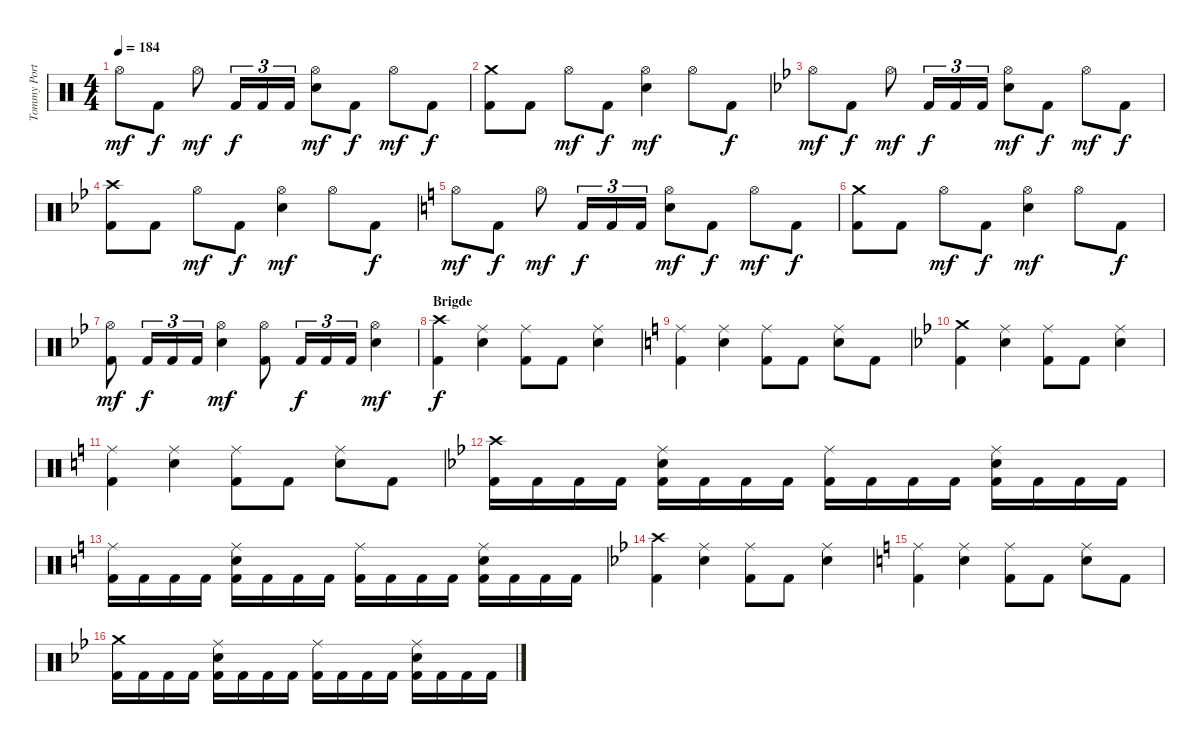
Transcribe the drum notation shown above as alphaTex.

\track ("Tommy Portino - Drums" "Tommy Port") {instrument percussion}
\staff {score}
\articulation defaults
\ts (4 4)
\tempo 184
\clef neutral
\ks c "Hi-Hat (open)".8{dy mf} "Kick (hit) 2".8{dy f} "Hi-Hat (open)".8{dy mf} "Kick (hit) 2".16{tu (3 2) dy f} "Kick (hit) 2".16{tu (3 2)} "Kick (hit) 2".16{tu (3 2)}
("Hi-Hat (open)" "Electric Snare (hit)").8{dy mf} "Kick (hit) 2".8{dy f} "Hi-Hat (open)".8{dy mf} "Kick (hit) 2".8{dy f} |
("Crash medium (hit)" "Kick (hit) 2").8 "Kick (hit) 2".8 "Hi-Hat (open)".8{dy mf} "Kick (hit) 2".8{dy f} ("Hi-Hat (open)" "Electric Snare (hit)").4{dy mf} "Hi-Hat (open)".8 "Kick (hit) 2".8{dy f} |
\ks gminor "Hi-Hat (open)".8{dy mf} "Kick (hit) 2".8{dy f} "Hi-Hat (open)".8{dy mf} "Kick (hit) 2".16{tu (3 2) dy f} "Kick (hit) 2".16{tu (3 2)} "Kick (hit) 2".16{tu (3 2)}
("Hi-Hat (open)" "Electric Snare (hit)").8{dy mf} "Kick (hit) 2".8{dy f} "Hi-Hat (open)".8{dy mf} "Kick (hit) 2".8{dy f} |
("Crash high (hit)" "Kick (hit) 2").8 "Kick (hit) 2".8 "Hi-Hat (open)".8{dy mf} "Kick (hit) 2".8{dy f} ("Hi-Hat (open)" "Electric Snare (hit)").4{dy mf} "Hi-Hat (open)".8 "Kick (hit) 2".8{dy f} |
\ks c "Hi-Hat (open)".8{dy mf} "Kick (hit) 2".8{dy f} "Hi-Hat (open)".8{dy mf} "Kick (hit) 2".16{tu (3 2) dy f} "Kick (hit) 2".16{tu (3 2)} "Kick (hit) 2".16{tu (3 2)}
("Hi-Hat (open)" "Electric Snare (hit)").8{dy mf} "Kick (hit) 2".8{dy f} "Hi-Hat (open)".8{dy mf} "Kick (hit) 2".8{dy f} |
("Crash medium (hit)" "Kick (hit) 2").8 "Kick (hit) 2".8 "Hi-Hat (open)".8{dy mf} "Kick (hit) 2".8{dy f} ("Hi-Hat (open)" "Electric Snare (hit)").4{dy mf} "Hi-Hat (open)".8 "Kick (hit) 2".8{dy f} |
\ks gminor
("Hi-Hat (open)" "Kick (hit) 2").8{dy mf} "Kick (hit) 2".16{tu (3 2) dy f} "Kick (hit) 2".16{tu (3 2)} "Kick (hit) 2".16{tu (3 2)} ("Hi-Hat (open)" "Electric Snare (hit)").4{dy mf} ("Hi-Hat (open)" "Kick (hit) 2").8 "Kick (hit) 2".16{tu (3 2) dy f} "Kick (hit) 2".16{tu (3 2)} "Kick (hit) 2".16{tu (3 2)} ("Hi-Hat (open)" "Electric Snare (hit)").4{dy mf} |
\section ("" "Brigde")
("Crash high (hit)" "Kick (hit) 2").4{dy f} ("Ride (middle)" "Electric Snare (hit)").4 ("Ride (middle)" "Kick (hit) 2").8 "Kick (hit) 2".8 ("Ride (middle)" "Electric Snare (hit)").4 |
\ks c
("Ride (middle)" "Kick (hit) 2").4 ("Ride (middle)" "Electric Snare (hit)").4 ("Ride (middle)" "Kick (hit) 2").8 "Kick (hit) 2".8 ("Ride (middle)" "Electric Snare (hit)").8 "Kick (hit) 2".8 |
\ks gminor
("Crash medium (hit)" "Kick (hit) 2").4 ("Ride (middle)" "Electric Snare (hit)").4 ("Ride (middle)" "Kick (hit) 2").8 "Kick (hit) 2".8 ("Ride (middle)" "Electric Snare (hit)").4 |
\ks c
("Ride (middle)" "Kick (hit) 2").4 ("Ride (middle)" "Electric Snare (hit)").4 ("Ride (middle)" "Kick (hit) 2").8 "Kick (hit) 2".8 ("Ride (middle)" "Electric Snare (hit)").8 "Kick (hit) 2".8 |
\ks gminor
("Crash high (hit)" "Kick (hit) 2").16 "Kick (hit) 2".16 "Kick (hit) 2".16 "Kick (hit) 2".16 ("Ride (middle)" "Electric Snare (hit)" "Kick (hit) 2").16 "Kick (hit) 2".16 "Kick (hit) 2".16 "Kick (hit) 2".16 ("Ride (middle)" "Kick (hit) 2").16 "Kick (hit) 2".16 "Kick (hit) 2".16 "Kick (hit) 2".16 ("Ride (middle)" "Electric Snare (hit)" "Kick (hit) 2").16 "Kick (hit) 2".16 "Kick (hit) 2".16 "Kick (hit) 2".16 |
\ks c
("Ride (middle)" "Kick (hit) 2").16 "Kick (hit) 2".16 "Kick (hit) 2".16 "Kick (hit) 2".16 ("Ride (middle)" "Electric Snare (hit)" "Kick (hit) 2").16 "Kick (hit) 2".16 "Kick (hit) 2".16 "Kick (hit) 2".16 ("Ride (middle)" "Kick (hit) 2").16 "Kick (hit) 2".16 "Kick (hit) 2".16 "Kick (hit) 2".16 ("Ride (middle)" "Electric Snare (hit)" "Kick (hit) 2").16 "Kick (hit) 2".16 "Kick (hit) 2".16 "Kick (hit) 2".16 |
\ks gminor
("Crash high (hit)" "Kick (hit) 2").4 ("Ride (middle)" "Electric Snare (hit)").4 ("Ride (middle)" "Kick (hit) 2").8 "Kick (hit) 2".8 ("Ride (middle)" "Electric Snare (hit)").4 |
\ks c
("Ride (middle)" "Kick (hit) 2").4 ("Ride (middle)" "Electric Snare (hit)").4 ("Ride (middle)" "Kick (hit) 2").8 "Kick (hit) 2".8 ("Ride (middle)" "Electric Snare (hit)").8 "Kick (hit) 2".8 |
\ks gminor
("Crash medium (hit)" "Kick (hit) 2").16 "Kick (hit) 2".16 "Kick (hit) 2".16 "Kick (hit) 2".16 ("Ride (middle)" "Electric Snare (hit)" "Kick (hit) 2").16 "Kick (hit) 2".16 "Kick (hit) 2".16 "Kick (hit) 2".16 ("Ride (middle)" "Kick (hit) 2").16 "Kick (hit) 2".16 "Kick (hit) 2".16 "Kick (hit) 2".16 ("Ride (middle)" "Electric Snare (hit)" "Kick (hit) 2").16 "Kick (hit) 2".16 "Kick (hit) 2".16 "Kick (hit) 2".16
